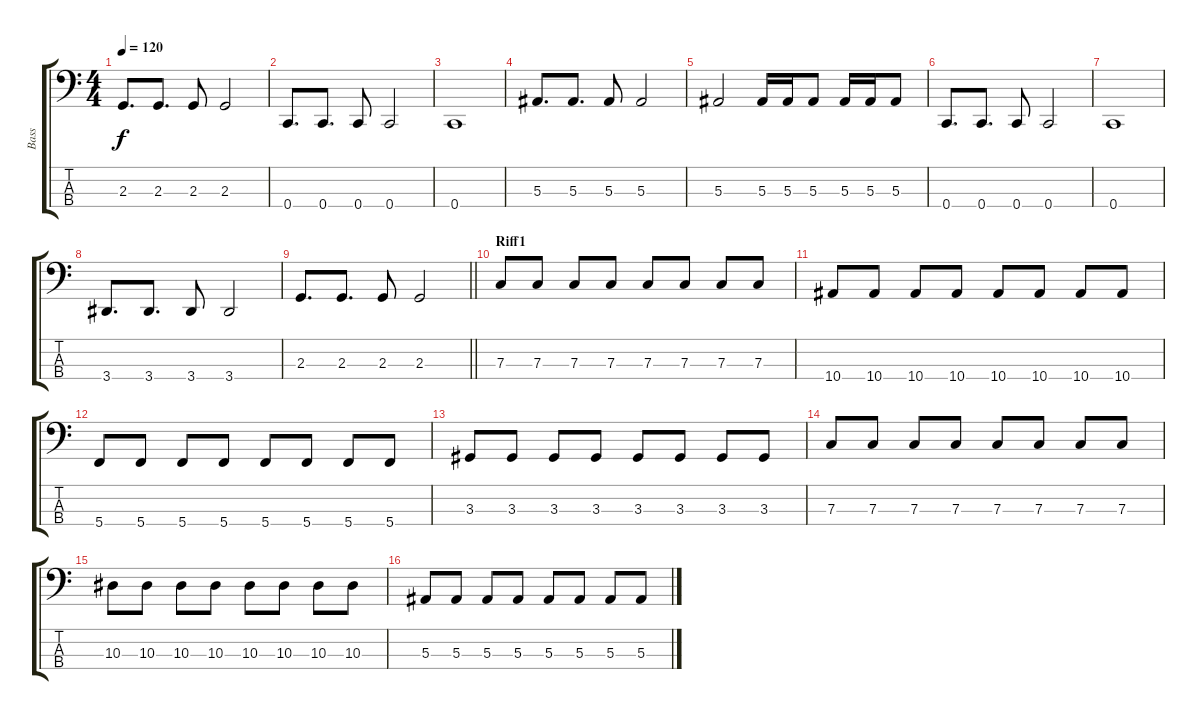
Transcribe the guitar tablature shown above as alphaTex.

\track ("Bass" "Bass") {instrument electricbassfinger}
\staff {score tabs}
\tuning (Eb2 Bb1 F1 C1) {hide}
\ts (4 4)
\tempo 120
\clef f4
\ks c
2.3.8{d dy f} 2.3.8{d} 2.3.8 2.3.2 |
0.4.8{d} 0.4.8{d} 0.4.8 0.4.2 |
0.4.1 |
5.3.8{d} 5.3.8{d} 5.3.8 5.3.2 |
5.3.2 5.3.16 5.3.16 5.3.8 5.3.16 5.3.16 5.3.8 |
0.4.8{d} 0.4.8{d} 0.4.8 0.4.2 |
0.4.1 |
3.4.8{d} 3.4.8{d} 3.4.8 3.4.2 |
\barLineRight lightlight
2.3.8{d} 2.3.8{d} 2.3.8 2.3.2 |
\section ("" "Riff1")
7.3.8 7.3.8 7.3.8 7.3.8 7.3.8 7.3.8 7.3.8 7.3.8 |
10.4.8 10.4.8 10.4.8 10.4.8 10.4.8 10.4.8 10.4.8 10.4.8 |
5.4.8 5.4.8 5.4.8 5.4.8 5.4.8 5.4.8 5.4.8 5.4.8 |
3.3.8 3.3.8 3.3.8 3.3.8 3.3.8 3.3.8 3.3.8 3.3.8 |
7.3.8 7.3.8 7.3.8 7.3.8 7.3.8 7.3.8 7.3.8 7.3.8 |
10.3.8 10.3.8 10.3.8 10.3.8 10.3.8 10.3.8 10.3.8 10.3.8 |
5.3.8 5.3.8 5.3.8 5.3.8 5.3.8 5.3.8 5.3.8 5.3.8
